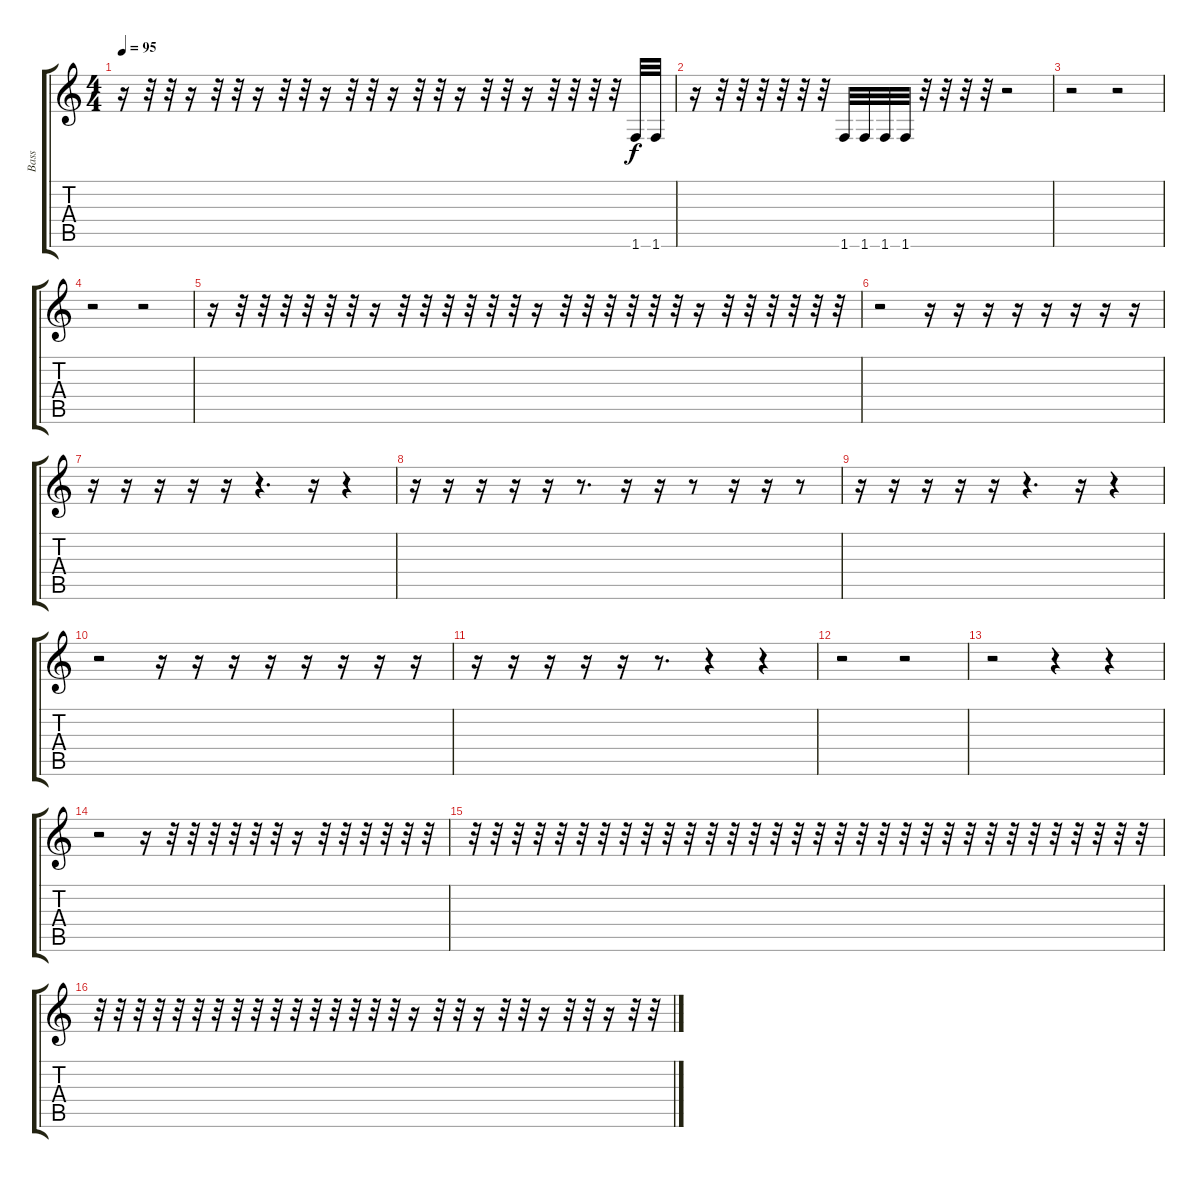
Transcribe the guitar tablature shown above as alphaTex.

\track ("Bass" "Bass") {instrument electricbassfinger}
\staff {score tabs}
\tuning (E4 B3 G3 D3 A2 E2) {hide}
\ts (4 4)
\tempo 95
\clef g2
\ks c
r.16{dy f} r.32 r.32 r.16 r.32 r.32 r.16 r.32 r.32 r.16 r.32 r.32 r.16 r.32 r.32 r.16 r.32 r.32 r.16 r.32 r.32 r.32 r.32 1.6.32 1.6.32 |
r.16 r.32 r.32 r.32 r.32 r.32 r.32 1.6.32 1.6.32 1.6.32 1.6.32 r.32 r.32 r.32 r.32 r.2 |
r.2 r.2 |
r.2 r.2 |
r.16 r.32 r.32 r.32 r.32 r.32 r.32 r.16 r.32 r.32 r.32 r.32 r.32 r.32 r.16 r.32 r.32 r.32 r.32 r.32 r.32 r.16 r.32 r.32 r.32 r.32 r.32 r.32 |
r.2 r.16 r.16 r.16 r.16 r.16 r.16 r.16 r.16 |
r.16 r.16 r.16 r.16 r.16 r.4{d} r.16 r.4 |
r.16 r.16 r.16 r.16 r.16 r.8{d} r.16 r.16 r.8 r.16 r.16 r.8 |
r.16 r.16 r.16 r.16 r.16 r.4{d} r.16 r.4 |
r.2 r.16 r.16 r.16 r.16 r.16 r.16 r.16 r.16 |
r.16 r.16 r.16 r.16 r.16 r.8{d} r.4 r.4 |
r.2 r.2 |
r.2 r.4 r.4 |
r.2 r.16 r.32 r.32 r.32 r.32 r.32 r.32 r.16 r.32 r.32 r.32 r.32 r.32 r.32 |
r.32 r.32 r.32 r.32 r.32 r.32 r.32 r.32 r.32 r.32 r.32 r.32 r.32 r.32 r.32 r.32 r.32 r.32 r.32 r.32 r.32 r.32 r.32 r.32 r.32 r.32 r.32 r.32 r.32 r.32 r.32 r.32 |
r.32 r.32 r.32 r.32 r.32 r.32 r.32 r.32 r.32 r.32 r.32 r.32 r.32 r.32 r.32 r.32 r.16 r.32 r.32 r.16 r.32 r.32 r.16 r.32 r.32 r.16 r.32 r.32
